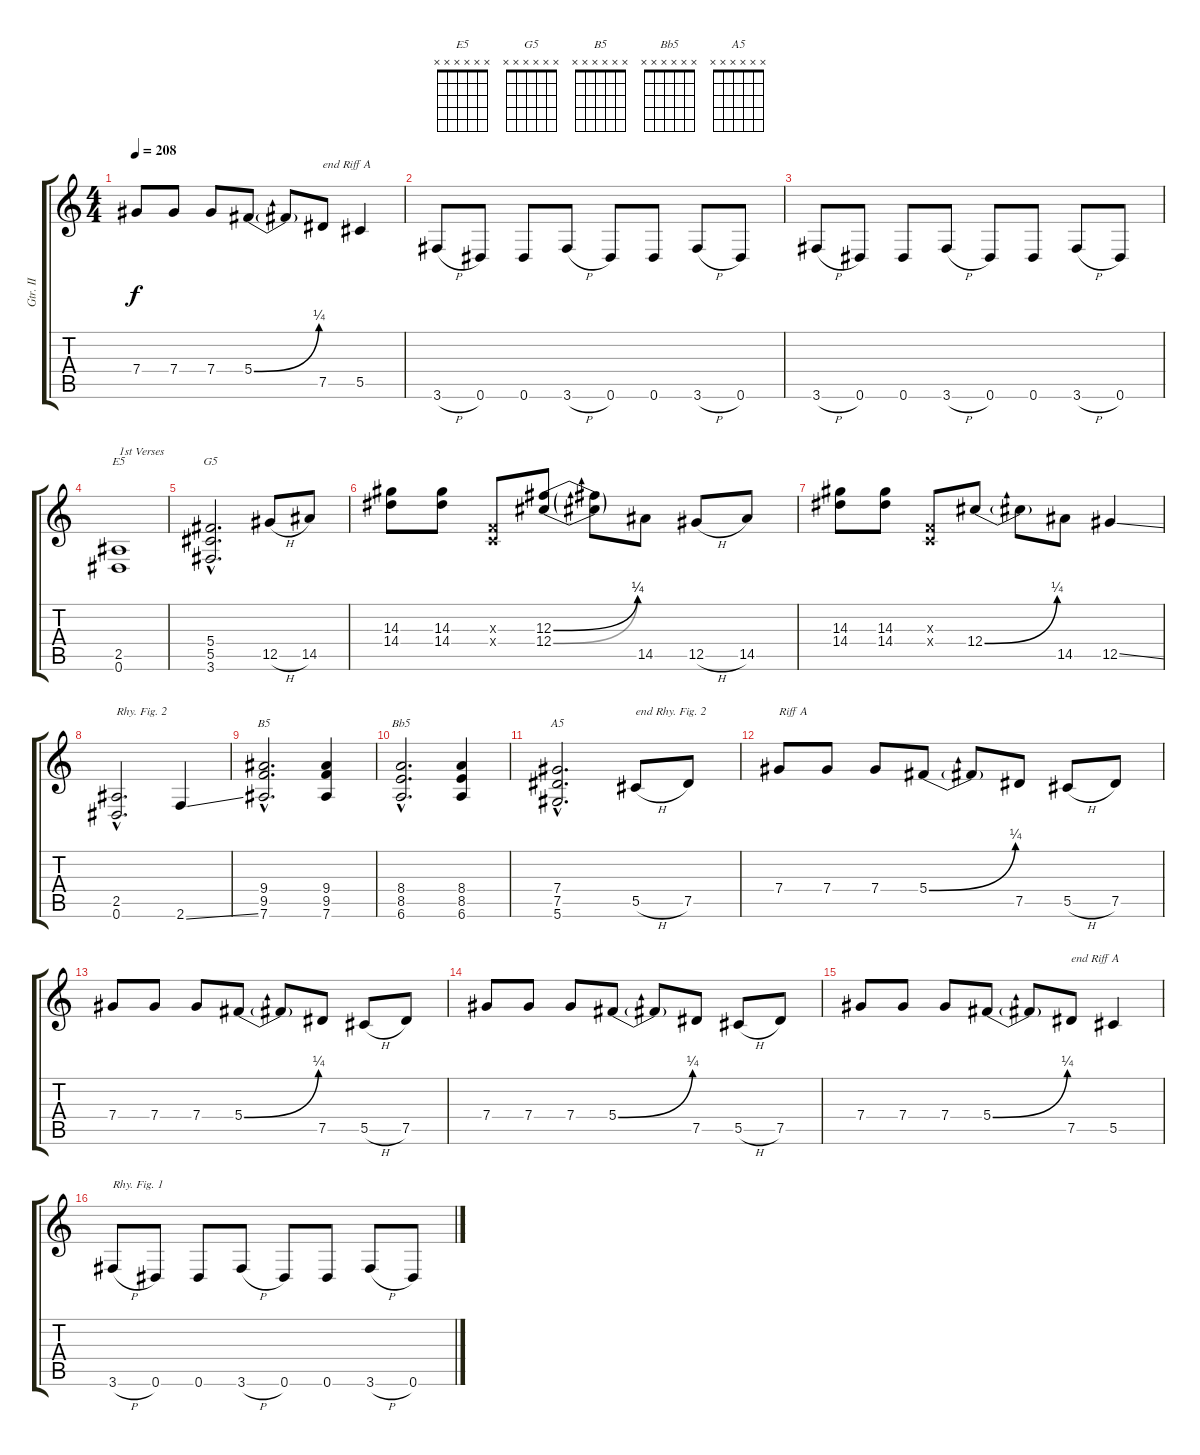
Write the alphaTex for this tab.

\track ("Gtr. II" "Gtr. II") {instrument distortionguitar}
\staff {score tabs}
\tuning (Eb4 Bb3 Gb3 Db3 Ab2 Eb2) {hide}
\chord ("E5" x x x x x x) {firstfret 0}
\chord ("G5" x x x x x x) {firstfret 0}
\chord ("B5" x x x x x x) {firstfret 0}
\chord ("Bb5" x x x x x x) {firstfret 0}
\chord ("A5" x x x x x x) {firstfret 0}
\ts (4 4)
\tempo 208
\clef g2
\ks c
7.4.8{dy f} 7.4.8 7.4.8 5.4{be (bend 0 0 60 1)}.8 5.4{t}.8 7.5.8{txt "end Riff A"} 5.5.4 |
3.6{h}.8 0.6.8 0.6.8 3.6{h}.8 0.6.8 0.6.8 3.6{h}.8 0.6.8 |
3.6{h}.8 0.6.8 0.6.8 3.6{h}.8 0.6.8 0.6.8 3.6{h}.8 0.6.8 |
(2.5 0.6).1{ch "E5" txt "1st Verses"} |
(5.4{hac} 5.5{hac} 3.6{hac}).2{d ch "G5"} 12.5{h}.8 14.5.8 |
(14.3 14.4).8 (14.3 14.4).8 (-1.3{x} -1.4{x}).8 (12.3{be (bend 0 0 60 1)} 12.4{be (bend 0 0 60 1)}).8 (12.3{t} 12.4{t}).8 14.5.8 12.5{h}.8 14.5.8 |
(14.3 14.4).8 (14.3 14.4).8 (-1.3{x} -1.4{x}).8 12.4{be (bend 0 0 60 1)}.8 12.4{t}.8 14.5.8 12.5{ss}.4 |
(2.5{hac} 0.6{hac}).2{d txt "Rhy. Fig. 2"} 2.6{ss}.4 |
(9.4{hac} 9.5{hac} 7.6{hac}).2{d ch "B5"} (9.4 9.5 7.6).4 |
(8.4{hac} 8.5{hac} 6.6{hac}).2{d ch "Bb5"} (8.4 8.5 6.6).4 |
(7.4{hac} 7.5{hac} 5.6{hac}).2{d ch "A5"} 5.5{h}.8{txt "end Rhy. Fig. 2"} 7.5.8 |
7.4.8{txt "Riff A"} 7.4.8 7.4.8 5.4{be (bend 0 0 60 1)}.8 5.4{t}.8 7.5.8 5.5{h}.8 7.5.8 |
7.4.8 7.4.8 7.4.8 5.4{be (bend 0 0 60 1)}.8 5.4{t}.8 7.5.8 5.5{h}.8 7.5.8 |
7.4.8 7.4.8 7.4.8 5.4{be (bend 0 0 60 1)}.8 5.4{t}.8 7.5.8 5.5{h}.8 7.5.8 |
7.4.8 7.4.8 7.4.8 5.4{be (bend 0 0 60 1)}.8 5.4{t}.8 7.5.8{txt "end Riff A"} 5.5.4 |
3.6{h}.8{txt "Rhy. Fig. 1"} 0.6.8 0.6.8 3.6{h}.8 0.6.8 0.6.8 3.6{h}.8 0.6.8
